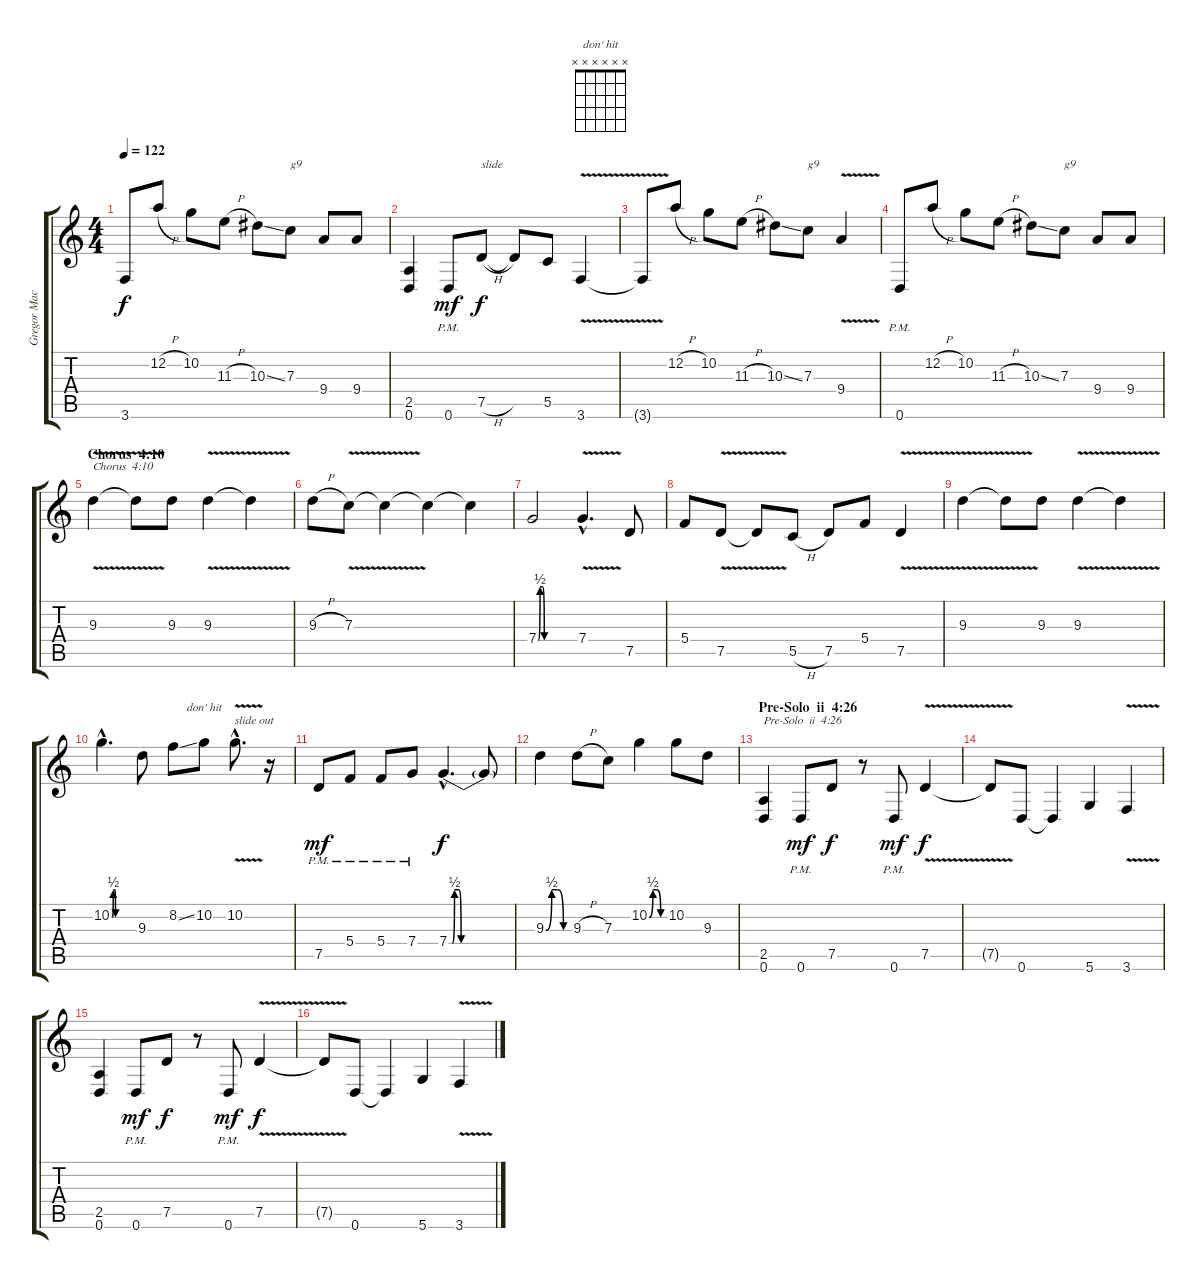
\track ("Gregor Mackintosh" "Gregor Mac") {instrument overdrivenguitar}
\staff {score tabs}
\tuning (D4 A3 F3 C3 G2 D2) {hide}
\chord ("don' hit" x x x x x x)
\ts (4 4)
\tempo 122
\clef g2
\ks c
3.6{t}.8{dy f} 12.2{h}.8 10.2.8 11.3{h}.8 10.3{ss}.8 7.3.8{txt "g9"} 9.4.8 9.4.8 |
(2.5 0.6).4 0.6{pm}.8{dy mf} 7.5{h}.8{txt "slide" dy f} 7.5{t}.8 5.5.8 3.6{v}.4 |
3.6{t}.8 12.2{h}.8 10.2.8 11.3{h}.8 10.3{ss}.8 7.3.8{txt "g9"} 9.4{v}.4 |
0.6{pm}.8 12.2{h}.8 10.2.8 11.3{h}.8 10.3{ss}.8 7.3.8{txt "g9"} 9.4.8 9.4.8 |
\section ("" "Chorus  4:10")
9.3{v}.4{txt "Chorus  4:10"} 9.3{t}.8 9.3.8 9.3{v}.4 9.3{t}.4 |
9.3{h}.8 7.3{v}.8 7.3{t}.4 7.3{t}.4 7.3{t}.4 |
7.4{be (custom 0 0 3 2 7 2 10 0 60 0)}.2 7.4{v hac}.4{d} 7.5.8 |
5.4.8 7.5{v}.8 7.5{t}.8 5.5{h}.8 7.5.8 5.4.8 7.5{v}.4 |
9.3{v}.4 9.3{t}.8 9.3.8 9.3{v}.4 9.3{t}.4 |
10.2{be (custom 0 0 3 0 5 2 9 2 11 0 60 0) hac}.4{d} 9.3.8 8.2{ss}.8 10.2.8{ch "don' hit"} 10.2{v hac}.8{d txt "slide out"} r.16 |
7.5{pm}.8{dy mf} 5.4{pm}.8 5.4{pm}.8 7.4{pm}.8 7.4{be (custom 0 0 3 0 5 2 9 2 11 0 60 0) hac}.4{d dy f} 7.4{t}.8 |
9.3{be (custom 0 0 15 2 30 2 45 0 60 0)}.4 9.3{h}.8 7.3.8 10.2{be (custom 0 0 15 2 30 2 45 0 60 0)}.4 10.2.8 9.3.8 |
\section ("" "Pre-Solo  ii  4:26")
(2.5 0.6).4{txt "Pre-Solo  ii  4:26"} 0.6{pm}.8{dy mf} 7.5.8{dy f} r.8 0.6{pm}.8{dy mf} 7.5{v}.4{dy f} |
7.5{t}.8 0.6.8 0.6{t}.4 5.6.4 3.6{v}.4 |
(2.5 0.6).4 0.6{pm}.8{dy mf} 7.5.8{dy f} r.8 0.6{pm}.8{dy mf} 7.5{v}.4{dy f} |
7.5{t}.8 0.6.8 0.6{t}.4 5.6.4 3.6{v}.4
